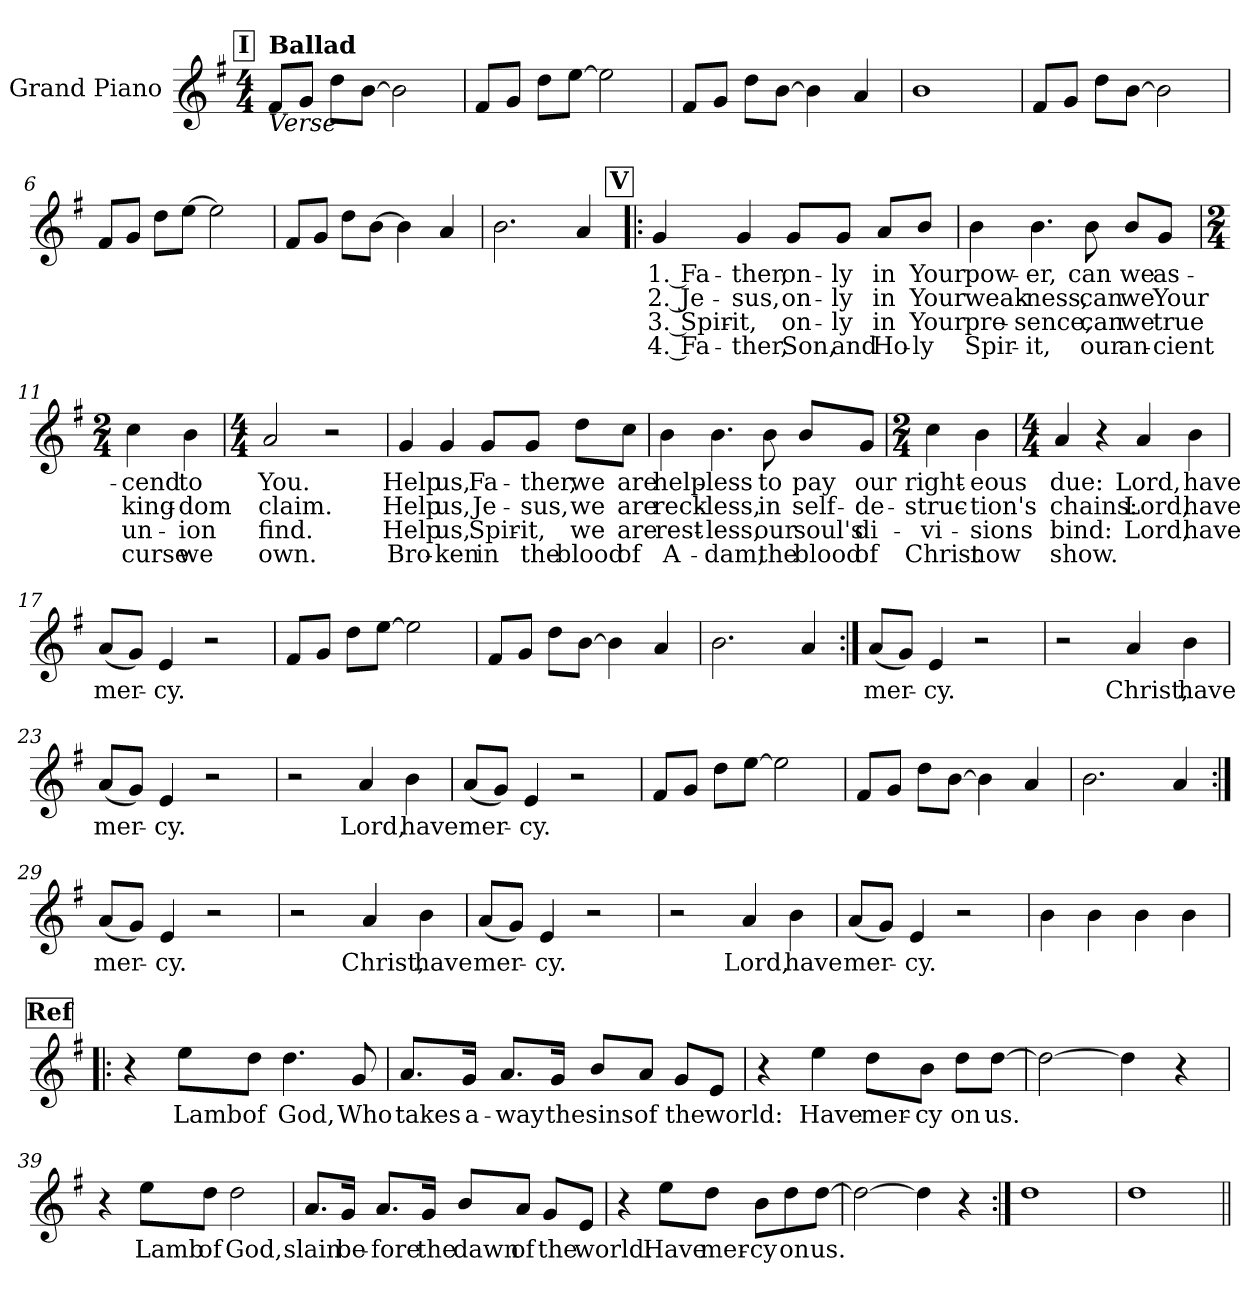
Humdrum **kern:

**kern	**text	**text	**text	**text
*part1	*part1	*part1	*part1	*part1
*staff1	*staff1	*staff1	*staff1	*staff1
*I"Grand Piano	*	*	*	*
*I'Pno	*	*	*	*
*clefG2	*	*	*	*
*k[f#]	*	*	*	*
*M4/4	*	*	*	*
!!LO:REH:place=s1:a:fs=13.9:t=I
=1	=1	=1	=1	=1
!LO:TX:b:i:t=Verse	!	!	!	!
!LO:TX:a:B:t=Ballad	!	!	!	!
8f#!/L	.	.	.	.
8g!/J	.	.	.	.
8dd!\L	.	.	.	.
[8b!\J	.	.	.	.
2b!\]	.	.	.	.
=2	=2	=2	=2	=2
8f#!/L	.	.	.	.
8g!/J	.	.	.	.
8dd!\L	.	.	.	.
[8ee!\J	.	.	.	.
2ee!\]	.	.	.	.
=3	=3	=3	=3	=3
8f#!/L	.	.	.	.
8g!/J	.	.	.	.
8dd!\L	.	.	.	.
[8b!\J	.	.	.	.
4b!\]	.	.	.	.
4a!/	.	.	.	.
=4	=4	=4	=4	=4
1b!	.	.	.	.
!!LO:LB:g=z
=5	=5	=5	=5	=5
8f#!/L	.	.	.	.
8g!/J	.	.	.	.
8dd!\L	.	.	.	.
[8b!\J	.	.	.	.
2b!\]	.	.	.	.
=6	=6	=6	=6	=6
8f#!/L	.	.	.	.
8g!/J	.	.	.	.
8dd!\L	.	.	.	.
[8ee!\J	.	.	.	.
2ee!\]	.	.	.	.
=7	=7	=7	=7	=7
8f#!/L	.	.	.	.
8g!/J	.	.	.	.
8dd!\L	.	.	.	.
[8b!\J	.	.	.	.
4b!\]	.	.	.	.
4a!/	.	.	.	.
=8	=8	=8	=8	=8
2.b!\	.	.	.	.
4a!/	.	.	.	.
!!LO:LB:g=z
!!LO:REH:place=s1:a:fs=13.9:t=V
=9!|:	=9!|:	=9!|:	=9!|:	=9!|:
!	!LO:LY:b	!LO:LY:b	!LO:LY:b	!LO:LY:b
4g/	1. Fa-	2. Je-	3. Spir-	4. Fa-
!	!LO:LY:b	!LO:LY:b	!LO:LY:b	!LO:LY:b
4g/	-ther,	-sus,	-it,	-ther,
!	!LO:LY:b	!LO:LY:b	!LO:LY:b	!LO:LY:b
8g/L	on-	on-	on-	Son,
!	!LO:LY:b	!LO:LY:b	!LO:LY:b	!LO:LY:b
8g/J	-ly	-ly	-ly	and
!	!LO:LY:b	!LO:LY:b	!LO:LY:b	!LO:LY:b
8a/L	in	in	in	Ho-
!	!LO:LY:b	!LO:LY:b	!LO:LY:b	!LO:LY:b
8b/J	Your	Your	Your	-ly
=10	=10	=10	=10	=10
!	!LO:LY:b	!LO:LY:b	!LO:LY:b	!LO:LY:b
4b\	pow-	weak-	pre-	Spir-
!	!LO:LY:b	!LO:LY:b	!LO:LY:b	!LO:LY:b
4.b\	-er,	-ness,	-sence,	-it,
!	!LO:LY:b	!LO:LY:b	!LO:LY:b	!LO:LY:b
8b\	can	can	can	our
!	!LO:LY:b	!LO:LY:b	!LO:LY:b	!LO:LY:b
8b/L	we	we	we	an-
!	!LO:LY:b	!LO:LY:b	!LO:LY:b	!LO:LY:b
8g/J	as-	Your	true	-cient
=11	=11	=11	=11	=11
*M2/4	*	*	*	*
!	!LO:LY:b	!LO:LY:b	!LO:LY:b	!LO:LY:b
4cc\	-cend	king-	un-	curse
!	!LO:LY:b	!LO:LY:b	!LO:LY:b	!LO:LY:b
4b\	to	-dom	-ion	we
=12	=12	=12	=12	=12
*M4/4	*	*	*	*
!	!LO:LY:b	!LO:LY:b	!LO:LY:b	!LO:LY:b
2a/	You.	claim.	find.	own.
2r	.	.	.	.
!!LO:LB:g=z
=13	=13	=13	=13	=13
!	!LO:LY:b	!LO:LY:b	!LO:LY:b	!LO:LY:b
4g/	Help	Help	Help	Bro-
!	!LO:LY:b	!LO:LY:b	!LO:LY:b	!LO:LY:b
4g/	us,	us,	us,	-ken
!	!LO:LY:b	!LO:LY:b	!LO:LY:b	!LO:LY:b
8g/L	Fa-	Je-	Spir-	in
!	!LO:LY:b	!LO:LY:b	!LO:LY:b	!LO:LY:b
8g/J	-ther,	-sus,	-it,	the
!	!LO:LY:b	!LO:LY:b	!LO:LY:b	!LO:LY:b
8dd\L	we	we	we	blood
!	!LO:LY:b	!LO:LY:b	!LO:LY:b	!LO:LY:b
8cc\J	are	are	are	of
=14	=14	=14	=14	=14
!	!LO:LY:b	!LO:LY:b	!LO:LY:b	!LO:LY:b
4b\	help-	reck-	rest-	A-
!	!LO:LY:b	!LO:LY:b	!LO:LY:b	!LO:LY:b
4.b\	-less	-less,	-less,	-dam,
!	!LO:LY:b	!LO:LY:b	!LO:LY:b	!LO:LY:b
8b\	to	in	our	the
!	!LO:LY:b	!LO:LY:b	!LO:LY:b	!LO:LY:b
8b/L	pay	self-	soul's	blood
!	!LO:LY:b	!LO:LY:b	!LO:LY:b	!LO:LY:b
8g/J	our	-de-	di-	of
=15	=15	=15	=15	=15
*M2/4	*	*	*	*
!	!LO:LY:b	!LO:LY:b	!LO:LY:b	!LO:LY:b
4cc\	right-	-struc-	-vi-	Christ
!	!LO:LY:b	!LO:LY:b	!LO:LY:b	!LO:LY:b
4b\	-eous	-tion's	-sions	now
=16	=16	=16	=16	=16
*M4/4	*	*	*	*
!	!LO:LY:b	!LO:LY:b	!LO:LY:b	!LO:LY:b
4a/	due:	chains:	bind:	show.
4r	.	.	.	.
!	!LO:LY:b	!LO:LY:b	!LO:LY:b	!
4a/	Lord,	Lord,	Lord,	.
!	!LO:LY:b	!LO:LY:b	!LO:LY:b	!
4b\	have	have	have	.
!!LO:LB:g=z
=17	=17	=17	=17	=17
!	!LO:LY:b	!	!	!
(8a/L	mer-	.	.	.
8g/J)	.	.	.	.
!	!LO:LY:b	!	!	!
4e/	-cy.	.	.	.
2r	.	.	.	.
=18	=18	=18	=18	=18
8f#!/L	.	.	.	.
8g!/J	.	.	.	.
8dd!\L	.	.	.	.
[8ee!\J	.	.	.	.
2ee!\]	.	.	.	.
=19	=19	=19	=19	=19
8f#!/L	.	.	.	.
8g!/J	.	.	.	.
8dd!\L	.	.	.	.
[8b!\J	.	.	.	.
4b!\]	.	.	.	.
4a!/	.	.	.	.
=20	=20	=20	=20	=20
2.b!\	.	.	.	.
4a!/	.	.	.	.
!!LO:LB:g=z
=21:|!	=21:|!	=21:|!	=21:|!	=21:|!
!	!LO:LY:b	!	!	!
(8a/L	mer-	.	.	.
8g/J)	.	.	.	.
!	!LO:LY:b	!	!	!
4e/	-cy.	.	.	.
2r	.	.	.	.
=22	=22	=22	=22	=22
2r	.	.	.	.
!	!LO:LY:b	!	!	!
4a/	Christ,	.	.	.
!	!LO:LY:b	!	!	!
4b\	have	.	.	.
=23	=23	=23	=23	=23
!	!LO:LY:b	!	!	!
(8a/L	mer-	.	.	.
8g/J)	.	.	.	.
!	!LO:LY:b	!	!	!
4e/	-cy.	.	.	.
2r	.	.	.	.
=24	=24	=24	=24	=24
2r	.	.	.	.
!	!LO:LY:b	!	!	!
4a/	Lord,	.	.	.
!	!LO:LY:b	!	!	!
4b\	have	.	.	.
!!LO:LB:g=z
=25	=25	=25	=25	=25
!	!LO:LY:b	!	!	!
(8a/L	mer-	.	.	.
8g/J)	.	.	.	.
!	!LO:LY:b	!	!	!
4e/	-cy.	.	.	.
2r	.	.	.	.
=26	=26	=26	=26	=26
8f#!/L	.	.	.	.
8g!/J	.	.	.	.
8dd!\L	.	.	.	.
[8ee!\J	.	.	.	.
2ee!\]	.	.	.	.
=27	=27	=27	=27	=27
8f#!/L	.	.	.	.
8g!/J	.	.	.	.
8dd!\L	.	.	.	.
[8b!\J	.	.	.	.
4b!\]	.	.	.	.
4a!/	.	.	.	.
=28	=28	=28	=28	=28
2.b!\	.	.	.	.
4a!/	.	.	.	.
!!LO:LB:g=z
=29:|!	=29:|!	=29:|!	=29:|!	=29:|!
!	!LO:LY:b	!	!	!
(8a/L	mer-	.	.	.
8g/J)	.	.	.	.
!	!LO:LY:b	!	!	!
4e/	-cy.	.	.	.
2r	.	.	.	.
=30	=30	=30	=30	=30
2r	.	.	.	.
!	!LO:LY:b	!	!	!
4a/	Christ,	.	.	.
!	!LO:LY:b	!	!	!
4b\	have	.	.	.
=31	=31	=31	=31	=31
!	!LO:LY:b	!	!	!
(8a/L	mer-	.	.	.
8g/J)	.	.	.	.
!	!LO:LY:b	!	!	!
4e/	-cy.	.	.	.
2r	.	.	.	.
=32	=32	=32	=32	=32
2r	.	.	.	.
!	!LO:LY:b	!	!	!
4a/	Lord,	.	.	.
!	!LO:LY:b	!	!	!
4b\	have	.	.	.
=33	=33	=33	=33	=33
!	!LO:LY:b	!	!	!
(8a/L	mer-	.	.	.
8g/J)	.	.	.	.
!	!LO:LY:b	!	!	!
4e/	-cy.	.	.	.
2r	.	.	.	.
=34	=34	=34	=34	=34
4b\	.	.	.	.
4b\	.	.	.	.
4b\	.	.	.	.
4b\	.	.	.	.
!!LO:LB:g=z
!!LO:REH:place=s1:a:fs=13.9:t=Ref
=35!|:	=35!|:	=35!|:	=35!|:	=35!|:
4r	.	.	.	.
!	!LO:LY:b	!	!	!
8ee\L	Lamb	.	.	.
!	!LO:LY:b	!	!	!
8dd\J	of	.	.	.
!	!LO:LY:b	!	!	!
4.dd\	God,	.	.	.
!	!LO:LY:b	!	!	!
8g/	Who	.	.	.
=36	=36	=36	=36	=36
!	!LO:LY:b	!	!	!
8.a/L	takes	.	.	.
!	!LO:LY:b	!	!	!
16g/Jk	a-	.	.	.
!	!LO:LY:b	!	!	!
8.a/L	-way	.	.	.
!	!LO:LY:b	!	!	!
16g/Jk	the	.	.	.
!	!LO:LY:b	!	!	!
8b/L	sins	.	.	.
!	!LO:LY:b	!	!	!
8a/J	of	.	.	.
!	!LO:LY:b	!	!	!
8g/L	the	.	.	.
!	!LO:LY:b	!	!	!
8e/J	world:	.	.	.
=37	=37	=37	=37	=37
4r	.	.	.	.
!	!LO:LY:b	!	!	!
4ee\	Have	.	.	.
!	!LO:LY:b	!	!	!
8dd\L	mer-	.	.	.
!	!LO:LY:b	!	!	!
8b\J	-cy	.	.	.
!	!LO:LY:b	!	!	!
8dd\L	on	.	.	.
!	!LO:LY:b	!	!	!
[8dd\J	us.	.	.	.
=38	=38	=38	=38	=38
2dd\_	.	.	.	.
4dd\]	.	.	.	.
4r	.	.	.	.
!!LO:LB:g=z
=39	=39	=39	=39	=39
4r	.	.	.	.
!	!LO:LY:b	!	!	!
8ee\L	Lamb	.	.	.
!	!LO:LY:b	!	!	!
8dd\J	of	.	.	.
!	!LO:LY:b	!	!	!
2dd\	God,	.	.	.
=40	=40	=40	=40	=40
!	!LO:LY:b	!	!	!
8.a/L	slain	.	.	.
!	!LO:LY:b	!	!	!
16g/Jk	be-	.	.	.
!	!LO:LY:b	!	!	!
8.a/L	-fore	.	.	.
!	!LO:LY:b	!	!	!
16g/Jk	the	.	.	.
!	!LO:LY:b	!	!	!
8b/L	dawn	.	.	.
!	!LO:LY:b	!	!	!
8a/J	of	.	.	.
!	!LO:LY:b	!	!	!
8g/L	the	.	.	.
!	!LO:LY:b	!	!	!
8e/J	world:	.	.	.
=41	=41	=41	=41	=41
4r	.	.	.	.
!	!LO:LY:b	!	!	!
8ee\L	Have	.	.	.
!	!LO:LY:b	!	!	!
8dd\J	mer-	.	.	.
!	!LO:LY:b	!	!	!
8b\L	-cy	.	.	.
!	!LO:LY:b	!	!	!
8dd\	on	.	.	.
!	!LO:LY:b	!	!	!
[8dd\J	us.	.	.	.
=42	=42	=42	=42	=42
2dd\_	.	.	.	.
4dd\]	.	.	.	.
4r	.	.	.	.
=43:|!	=43:|!	=43:|!	=43:|!	=43:|!
1dd	.	.	.	.
=44	=44	=44	=44	=44
1dd	.	.	.	.
=||	=||	=||	=||	=||
*-	*-	*-	*-	*-
